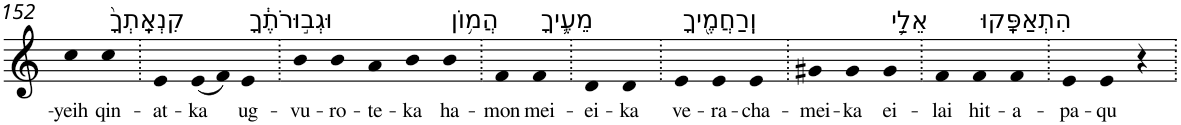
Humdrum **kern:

**kern	**text
*part1	*part1
*staff1	*staff1
*I"Piano	*
*I'Pno	*
!!LO:PB:g=z
*clefG2	*
*k[]	*
=152	=152
!	!LO:LY:b
4cc	-yeih
!LO:TX:a:t=קִנְאָֽתְךָ֙	!
!	!LO:LY:b
4cc	qin-
=153.	=153.
!	!LO:LY:b
4e	-at-
!	!LO:LY:b
(8e	-ka
8f)	.
!LO:TX:a:t=וּגְב֣וּרֹתֶ֔ךָ	!
!	!LO:LY:b
4e	ug-
=154.	=154.
!	!LO:LY:b
4b	-vu-
!	!LO:LY:b
4b	-ro-
!	!LO:LY:b
4a	-te-
!	!LO:LY:b
4b	-ka
!LO:TX:a:t=הֲמ֥וֹן	!
!	!LO:LY:b
4b	ha-
=155.	=155.
!	!LO:LY:b
4f	-mon
!LO:TX:a:t=מֵעֶ֛יךָ	!
!	!LO:LY:b
4f	mei-
=156.	=156.
!	!LO:LY:b
4d	-ei-
!	!LO:LY:b
4d	-ka
=157.	=157.
!LO:TX:a:t=וְֽרַחֲמֶ֖יךָ	!
!	!LO:LY:b
4e	ve-
!	!LO:LY:b
4e	-ra-
!	!LO:LY:b
4e	-cha-
=158.	=158.
!	!LO:LY:b
4g#X	-mei-
!	!LO:LY:b
4g#	-ka
!LO:TX:a:t=אֵלַ֥י	!
!	!LO:LY:b
4g#	ei-
=159.	=159.
!	!LO:LY:b
4f	-lai
!LO:TX:a:t=הִתְאַפָּֽקוּ	!
!	!LO:LY:b
4f	hit-
!	!LO:LY:b
4f	-a-
=160.	=160.
!	!LO:LY:b
4e	-pa-
!	!LO:LY:b
4e	-qu
4r	.
=.	=.
*-	*-
